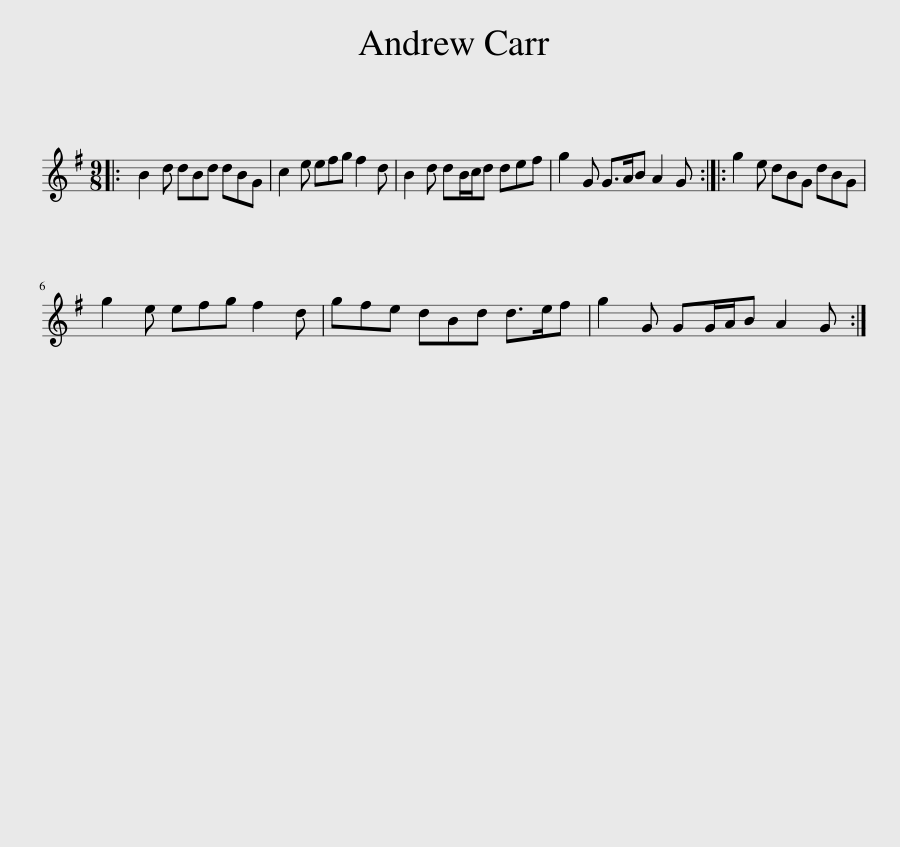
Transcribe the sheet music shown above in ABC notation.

X:1
L:1/8
M:9/8
I:linebreak $
K:G
V:1 treble
V:1
|: B2 d dBd dBG | c2 e efg f2 d | B2 d dB/c/d def | g2 G G>AB A2 G :: g2 e dBG dBG |$ %5
 g2 e efg f2 d | gfe dBd d>ef | g2 G GG/A/B A2 G :| %8
